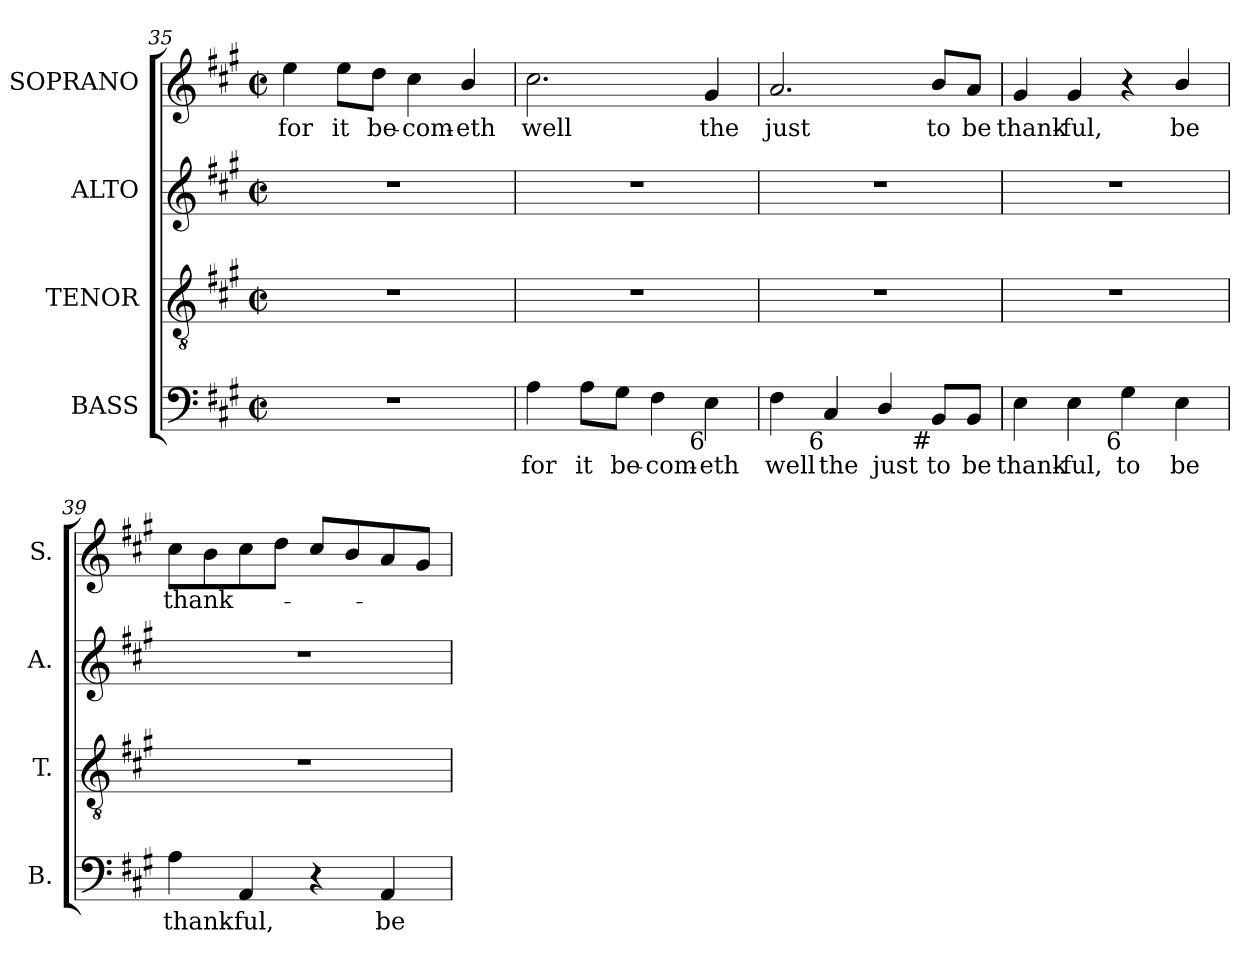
**kern	**text	**kern	**kern	**kern	**text
*part4	*part4	*part3	*part2	*part1	*part1
*staff4	*staff4	*staff3	*staff2	*staff1	*staff1
*I"BASS	*	*I"TENOR	*I"ALTO	*I"SOPRANO	*
*I'B.	*	*I'T.	*I'A.	*I'S.	*
*clefF4	*	*clefGv2	*clefG2	*clefG2	*
*	*	*ITrd7c12	*	*	*
*k[f#c#g#]	*	*k[f#c#g#]	*k[f#c#g#]	*k[f#c#g#]	*
*A:	*	*A:	*A:	*A:	*
*M2/2	*	*M2/2	*M2/2	*M2/2	*
*met(c|)	*	*met(c|)	*met(c|)	*met(c|)	*
=35	=35	=35	=35	=35	=35
!	!	!	!	!	!LO:LY:b:color=#000000
1r	.	1r	1r	4eei\	for
!	!	!	!	!	!LO:LY:b:color=#000000
.	.	.	.	8eei\L	it
!	!	!	!	!	!LO:LY:b:color=#000000
.	.	.	.	8ddi\J	be-
!	!	!	!	!	!LO:LY:b:color=#000000
.	.	.	.	4cc#i\	-com-
!	!	!	!	!	!LO:LY:b:color=#000000
.	.	.	.	4bi/	-eth
=36	=36	=36	=36	=36	=36
!	!LO:LY:b:color=#000000	!	!	!	!
!	!	!	!	!	!LO:LY:b:color=#000000
4Ai\	for	1r	1r	2.cc#i\	well
!	!LO:LY:b:color=#000000	!	!	!	!
8Ai\L	it	.	.	.	.
!	!LO:LY:b:color=#000000	!	!	!	!
8G#i\J	be-	.	.	.	.
!	!LO:LY:b:color=#000000	!	!	!	!
4F#i\	-com-	.	.	.	.
!	!LO:LY:b:color=#000000	!	!	!	!
!LO:TX:b:rj:t=6	!	!	!	!	!
!	!	!	!	!	!LO:LY:b:color=#000000
4Ei\	-eth	.	.	4g#i/	the
!!LO:PB:g=z
=37	=37	=37	=37	=37	=37
!	!LO:LY:b:color=#000000	!	!	!	!
!	!	!	!	!	!LO:LY:b:color=#000000
4F#i\	well	1r	1r	2.ai/	just
!LO:TX:b:rj:t=6	!	!	!	!	!
!	!LO:LY:b:color=#000000	!	!	!	!
4C#i/	the	.	.	.	.
!	!LO:LY:b:color=#000000	!	!	!	!
4Di/	just	.	.	.	.
!	!LO:LY:b:color=#000000	!	!	!	!
!LO:TX:b:rj:t=#	!	!	!	!	!
!	!	!	!	!	!LO:LY:b:color=#000000
8BBi/L	to	.	.	8bi/L	to
!	!LO:LY:b:color=#000000	!	!	!	!
!	!	!	!	!	!LO:LY:b:color=#000000
8BBi/J	be	.	.	8ai/J	be
=38	=38	=38	=38	=38	=38
!	!LO:LY:b:color=#000000	!	!	!	!
!	!	!	!	!	!LO:LY:b:color=#000000
4Ei\	thank-	1r	1r	4g#i/	thank-
!	!LO:LY:b:color=#000000	!	!	!	!
!	!	!	!	!	!LO:LY:b:color=#000000
4Ei\	-ful,	.	.	4g#i/	-ful,
!LO:TX:b:rj:t=6	!	!	!	!	!
!	!LO:LY:b:color=#000000	!	!	!	!
4G#i\	to	.	.	4r	.
!	!LO:LY:b:color=#000000	!	!	!	!
!	!	!	!	!	!LO:LY:b:color=#000000
4Ei\	be	.	.	4bi/	be
=39	=39	=39	=39	=39	=39
!	!LO:LY:b:color=#000000	!	!	!	!
!	!	!	!	!	!LO:LY:b:color=#000000
4Ai\	thank-	1r	1r	8cc#i\L	thank-
.	.	.	.	8bi\	.
!	!LO:LY:b:color=#000000	!	!	!	!
4AAi/	-ful,	.	.	8cc#i\	.
.	.	.	.	8ddi\J	.
4r	.	.	.	8cc#i/L	.
.	.	.	.	8bi/	.
!	!LO:LY:b:color=#000000	!	!	!	!
4AAi/	be	.	.	8ai/	.
.	.	.	.	8g#i/J	.
=	=	=	=	=	=
*-	*-	*-	*-	*-	*-
